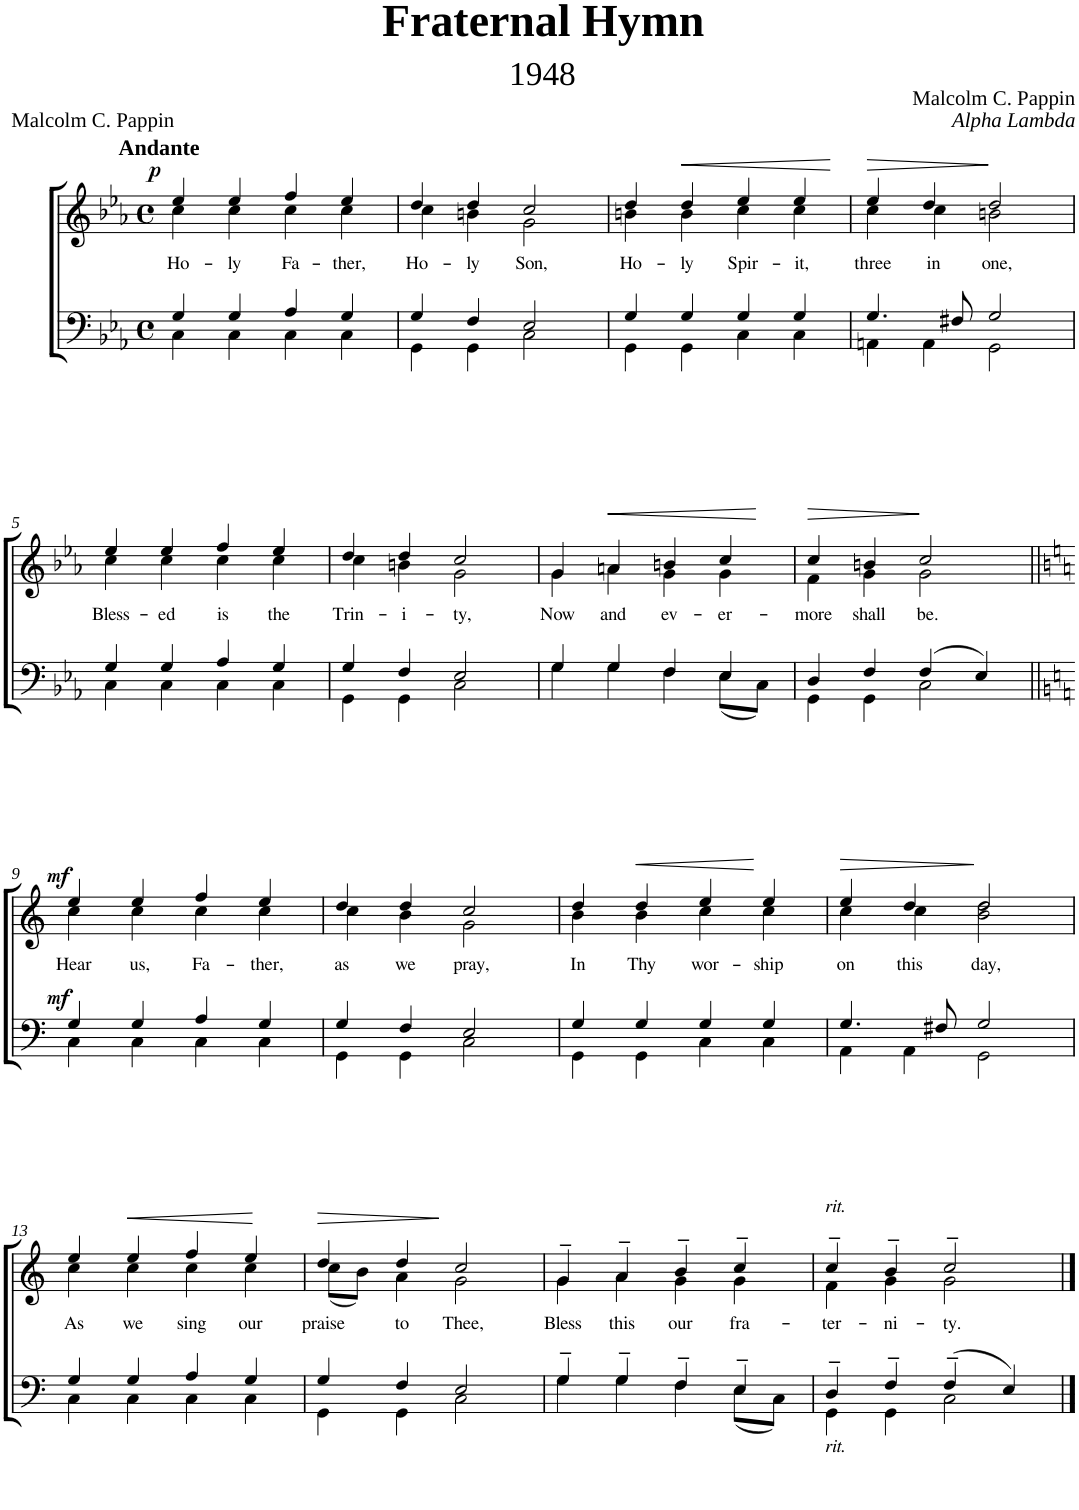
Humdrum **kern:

**kern	**dynam	**kern	**text	**dynam
*part2	*part2	*part1	*part1	*part1
*staff2	*staff2	*staff1	*staff1	*staff1
*I"Piano	*	*I"Piano	*	*
*I'Pno	*	*I'Pno	*	*
*clefF4	*	*clefG2	*	*
*k[b-e-a-]	*	*k[b-e-a-]	*	*
*M4/4	*	*M4/4	*	*
*met(c)	*	*met(c)	*	*
=1	=1	=1	=1	=1
*^	*	*	*	*
!	!	!	!LO:TX:a:B:t=Andante	!	!
!	!	!	!	!LO:LY:b	!LO:DY:a
*	*	*	*^	*	*
4G/	4C\	.	4ee-/	4cc\	Ho-	p
!	!	!	!	!	!LO:LY:b	!
4G/	4C\	.	4ee-/	4cc\	-ly	.
!	!	!	!	!	!LO:LY:b	!
4A-/	4C\	.	4ff/	4cc\	Fa-	.
!	!	!	!	!	!LO:LY:b	!
4G/	4C\	.	4ee-/	4cc\	-ther,	.
=2	=2	=2	=2	=2	=2	=2
!	!	!	!	!	!LO:LY:b	!
4G/	4GG\	.	4dd/	4cc\	Ho-	.
!	!	!	!	!	!LO:LY:b	!
4F/	4GG\	.	4dd/	4bn\	-ly	.
!	!	!	!	!	!LO:LY:b	!
2E-/	2C\	.	2cc/	2g\	Son,	.
=3	=3	=3	=3	=3	=3	=3
!	!	!	!	!	!LO:LY:b	!
4G/	4GG\	.	4dd/	4bn\	Ho-	.
!	!	!	!	!	!LO:LY:b	!LO:HP:b
4G/	4GG\	.	4dd/	4b\	-ly	<
!	!	!	!	!	!LO:LY:b	!
4G/	4C\	.	4ee-/	4cc\	Spir-	.
!	!	!	!	!	!LO:LY:b	!
4G/	4C\	.	4ee-/	4cc\	-it,	.
=4	=4	=4	=4	=4	=4	=4
!	!	!	!	!	!LO:LY:b	!LO:HP:b
4.G/	4AAn\	.	4ee-/	4cc\	three	>
!	!	!	!	!	!LO:LY:b	!
.	4AA\	.	4dd/	4cc\	in	[
8F#X/	.	.	.	.	.	.
!	!	!	!	!	!LO:LY:b	!
2G/	2GG\	.	2dd/	2bn\	one,	.
*v	*v	*	*	*	*	*
*	*	*v	*v	*	*
.	.	.	.	]
!!LO:LB:g=z
=5	=5	=5	=5	=5
*^	*	*	*	*
!	!	!	!	!LO:LY:b	!
*	*	*	*^	*	*
4G/	4C\	.	4ee-/	4cc\	Bless-	.
!	!	!	!	!	!LO:LY:b	!
4G/	4C\	.	4ee-/	4cc\	-ed	.
!	!	!	!	!	!LO:LY:b	!
4A-/	4C\	.	4ff/	4cc\	is	.
!	!	!	!	!	!LO:LY:b	!
4G/	4C\	.	4ee-/	4cc\	the	.
=6	=6	=6	=6	=6	=6	=6
!	!	!	!	!	!LO:LY:b	!
4G/	4GG\	.	4dd/	4cc\	Trin-	.
!	!	!	!	!	!LO:LY:b	!
4F/	4GG\	.	4dd/	4bn\	-i-	.
!	!	!	!	!	!LO:LY:b	!
2E-/	2C\	.	2cc/	2g\	-ty,	.
=7	=7	=7	=7	=7	=7	=7
!	!	!	!	!	!LO:LY:b	!
4G/	4G\	.	4g/	4g\	Now	.
!	!	!	!	!	!LO:LY:b	!LO:HP:b
4G/	4G\	.	4an/	4a\	and	<
!	!	!	!	!	!LO:LY:b	!
4F/	4F\	.	4bn/	4g\	ev-	.
!	!	!	!	!	!LO:LY:b	!
4E-/	(8E-\L	.	4cc/	4g\	-er-	.
.	8C\J)	.	.	.	.	.
=8	=8	=8	=8	=8	=8	=8
!	!	!	!	!	!LO:LY:b	!LO:HP:b
4D/	4GG\	.	4cc/	4f\	-more	>
!	!	!	!	!	!LO:LY:b	!
4F/	4GG\	.	4bn/	4g\	shall	[
!	!	!	!	!	!LO:LY:b	!
(4F/	2C\	.	2cc/	2g\	be.	.
4E-/)	.	.	.	.	.	.
*v	*v	*	*	*	*	*
*	*	*v	*v	*	*
.	.	.	.	]
!!LO:LB:g=z
=9||	=9||	=9||	=9||	=9||
*k[]	*	*k[]	*	*
*^	*	*	*	*
!	!	!LO:DY:a	!	!LO:LY:b	!LO:DY:a
*	*	*	*^	*	*
4G/	4C\	mf	4ee/	4cc\	Hear	mf
!	!	!	!	!	!LO:LY:b	!
4G/	4C\	.	4ee/	4cc\	us,	.
!	!	!	!	!	!LO:LY:b	!
4A/	4C\	.	4ff/	4cc\	Fa-	.
!	!	!	!	!	!LO:LY:b	!
4G/	4C\	.	4ee/	4cc\	-ther,	.
=10	=10	=10	=10	=10	=10	=10
!	!	!	!	!	!LO:LY:b	!
4G/	4GG\	.	4dd/	4cc\	as	.
!	!	!	!	!	!LO:LY:b	!
4F/	4GG\	.	4dd/	4b\	we	.
!	!	!	!	!	!LO:LY:b	!
2E/	2C\	.	2cc/	2g\	pray,	.
=11	=11	=11	=11	=11	=11	=11
!	!	!	!	!	!LO:LY:b	!
4G/	4GG\	.	4dd/	4b\	In	.
!	!	!	!	!	!LO:LY:b	!LO:HP:b
4G/	4GG\	.	4dd/	4b\	Thy	<
!	!	!	!	!	!LO:LY:b	!
4G/	4C\	.	4ee/	4cc\	wor-	.
!	!	!	!	!	!LO:LY:b	!
4G/	4C\	.	4ee/	4cc\	-ship	[
=12	=12	=12	=12	=12	=12	=12
!	!	!	!	!	!LO:LY:b	!LO:HP:b
4.G/	4AA\	.	4ee/	4cc\	on	>
!	!	!	!	!	!LO:LY:b	!
.	4AA\	.	4dd/	4cc\	this	.
8F#X/	.	.	.	.	.	.
!	!	!	!	!	!LO:LY:b	!
2G/	2GG\	.	2dd/	2b\ 2dd\	day,	.
*v	*v	*	*	*	*	*
*	*	*v	*v	*	*
.	.	.	.	]
!!LO:LB:g=z
=13	=13	=13	=13	=13
*^	*	*	*	*
!	!	!	!	!LO:LY:b	!
*	*	*	*^	*	*
4G/	4C\	.	4ee/	4cc\	As	.
!	!	!	!	!	!LO:LY:b	!LO:HP:b
4G/	4C\	.	4ee/	4cc\	we	<
!	!	!	!	!	!LO:LY:b	!
4A/	4C\	.	4ff/	4cc\	sing	.
!	!	!	!	!	!LO:LY:b	!
4G/	4C\	.	4ee/	4cc\	our	.
*v	*v	*	*	*	*	*
*	*	*v	*v	*	*
.	.	.	.	[
=14	=14	=14	=14	=14
*^	*	*	*	*
!	!	!	!	!LO:LY:b	!LO:HP:b
*	*	*	*^	*	*
4G/	4GG\	.	4dd/	(8cc\L	praise	>
.	.	.	.	8b\J)	.	.
!	!	!	!	!	!LO:LY:b	!
4F/	4GG\	.	4dd/	4a\	to	.
!	!	!	!	!	!LO:LY:b	!
2E/	2C\	.	2cc/	2g\	Thee,	.
*v	*v	*	*	*	*	*
*	*	*v	*v	*	*
.	.	.	.	]
=15	=15	=15	=15	=15
*^	*	*	*	*
!	!	!	!	!LO:LY:b	!
*	*	*	*^	*	*
4G~/	4G\	.	4g~/	4g\	Bless	.
!	!	!	!	!	!LO:LY:b	!
4G~/	4G\	.	4a~/	4a\	this	.
!	!	!	!	!	!LO:LY:b	!
4F~/	4F\	.	4b~/	4g\	our	.
!	!	!	!	!	!LO:LY:b	!
4E~/	(8E\L	.	4cc~/	4g\	fra-	.
.	8C\J)	.	.	.	.	.
=16	=16	=16	=16	=16	=16	=16
!	!	!	!LO:TX:a:i:t=rit.	!	!	!
!LO:TX:b:i:t=rit.	!	!	!	!	!	!
!	!	!	!	!	!LO:LY:b	!
4D~/	4GG\	.	4cc~/	4f\	-ter-	.
!	!	!	!	!	!LO:LY:b	!
4F~/	4GG\	.	4b~/	4g\	-ni-	.
!	!	!	!	!	!LO:LY:b	!
(4F~/	2C\	.	2cc~/	2g\	-ty.	.
4E/)	.	.	.	.	.	.
*v	*v	*	*	*	*	*
*	*	*v	*v	*	*
==	==	==	==	==
*-	*-	*-	*-	*-
